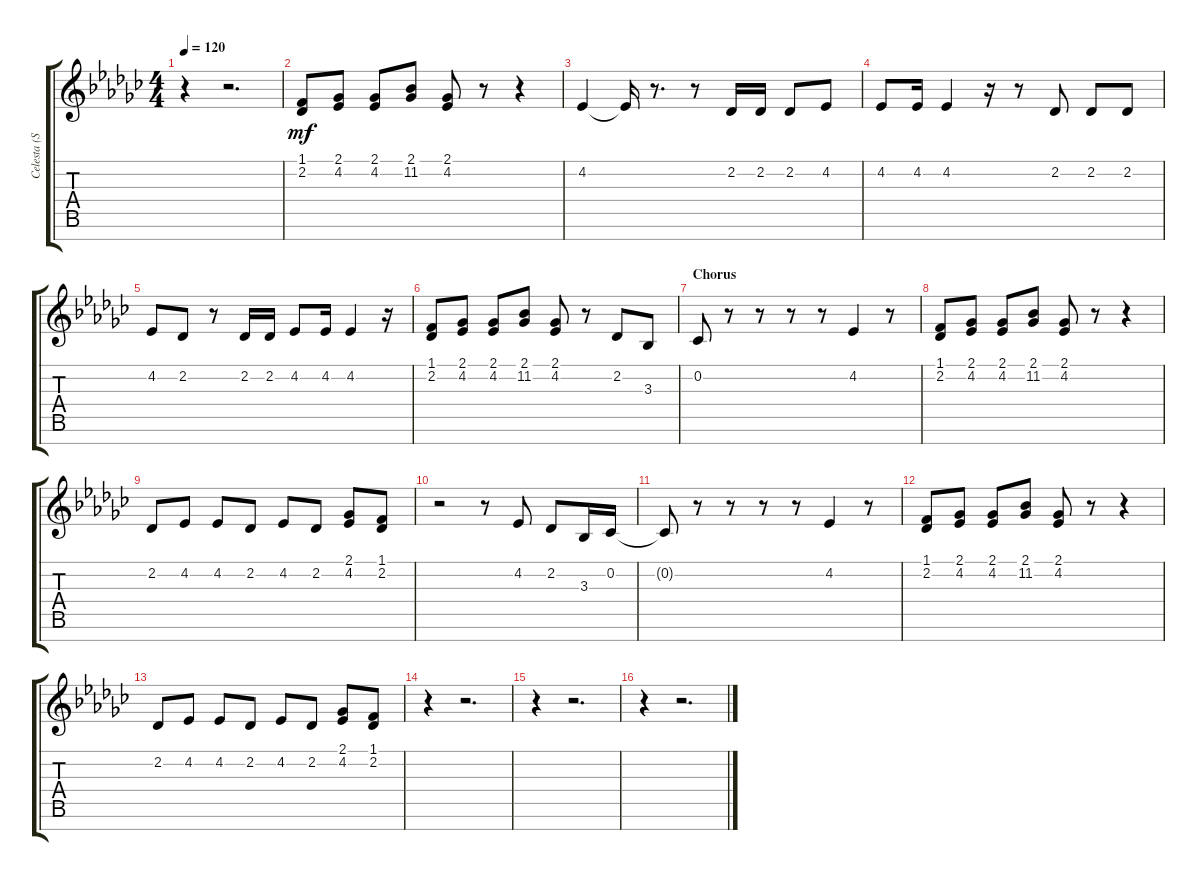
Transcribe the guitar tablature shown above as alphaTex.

\track ("Celesta (Staff 2)" "Celesta (S") {instrument celesta}
\staff {score tabs}
\tuning (E4 B3 G3 D3 A2 E2 B1) {hide}
\ts (4 4)
\tempo 120
\clef g2
\ks ebminor
r.4{dy mf} r.2{d} |
(1.1 2.2).8 (2.1 4.2).8 (2.1 4.2).8 (2.1 11.2).8 (2.1 4.2).8 r.8 r.4 |
4.2.4 4.2{t}.16 r.8{d} r.8 2.2.16 2.2.16 2.2.8 4.2.8 |
4.2.8 4.2.16 4.2.4 r.16 r.8 2.2.8 2.2.8 2.2.8 |
4.2.8 2.2.8 r.8 2.2.16 2.2.16 4.2.8 4.2.16 4.2.4 r.16 |
(1.1 2.2).8 (2.1 4.2).8 (2.1 4.2).8 (2.1 11.2).8 (2.1 4.2).8 r.8 2.2.8 3.3.8 |
\section ("" "Chorus")
0.2.8 r.8 r.8 r.8 r.8 4.2.4 r.8 |
(1.1 2.2).8 (2.1 4.2).8 (2.1 4.2).8 (2.1 11.2).8 (2.1 4.2).8 r.8 r.4 |
2.2.8 4.2.8 4.2.8 2.2.8 4.2.8 2.2.8 (2.1 4.2).8 (1.1 2.2).8 |
r.2 r.8 4.2.8 2.2.8 3.3.16 0.2.16 |
0.2{t}.8 r.8 r.8 r.8 r.8 4.2.4 r.8 |
(1.1 2.2).8 (2.1 4.2).8 (2.1 4.2).8 (2.1 11.2).8 (2.1 4.2).8 r.8 r.4 |
2.2.8 4.2.8 4.2.8 2.2.8 4.2.8 2.2.8 (2.1 4.2).8 (1.1 2.2).8 |
r.4 r.2{d} |
r.4 r.2{d} |
r.4 r.2{d}
